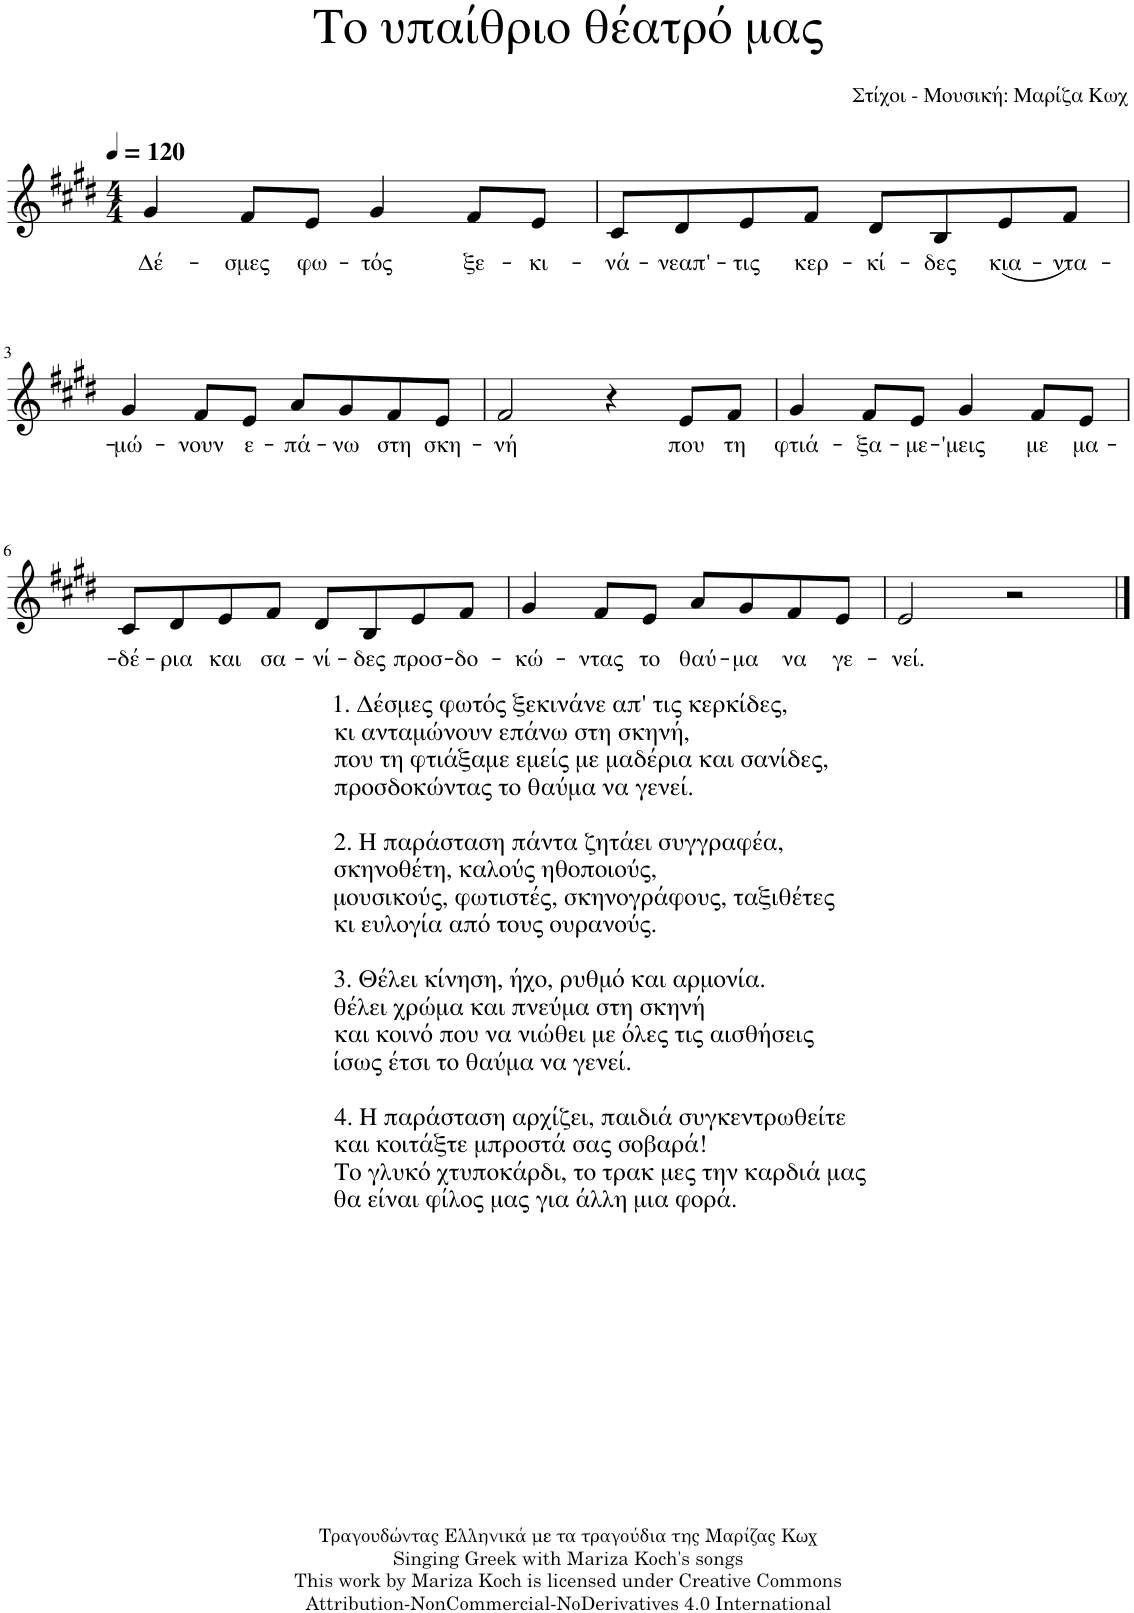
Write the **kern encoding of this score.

**kern	**text	**harte
*part1	*part1	*part1
*staff1	*staff1	*
*I"Piano	*	*
*I'Pno.	*	*
*clefG2	*	*
*k[f#c#g#d#]	*	*
*M4/4	*	*
*MM120	*	*
=1	=1	=1
!	!LO:LY:b	!
4g#/	Δέ-	.
!	!LO:LY:b	!
8f#/L	-σμες	.
!	!LO:LY:b	!
8e/J	φω-	.
!	!LO:LY:b	!
4g#/	-τός	.
!	!LO:LY:b	!
8f#/L	ξε-	.
!	!LO:LY:b	!
8e/J	-κι-	.
=2	=2	=2
!	!LO:LY:b	!
8c#/L	-νά-	.
!	!LO:LY:b	!
8d#/	-νεαπ'-	.
!	!LO:LY:b	!
8e/	-τις	.
!	!LO:LY:b	!
8f#/J	κερ-	.
!	!LO:LY:b	!
8d#/L	-κί-	.
!	!LO:LY:b	!
8B/	-δες	.
!	!LO:LY:b	!
(8e/	κια-	.
!	!LO:LY:b	!
8f#/J)	-ντα-	.
!!LO:LB:g=z
=3	=3	=3
!	!LO:LY:b	!
4g#/	-μώ-	.
!	!LO:LY:b	!
8f#/L	-νουν	.
!	!LO:LY:b	!
8e/J	ε-	.
!	!LO:LY:b	!
8a/L	-πά-	.
!	!LO:LY:b	!
8g#/	-νω	.
!	!LO:LY:b	!
8f#/	στη	.
!	!LO:LY:b	!
8e/J	σκη-	.
=4	=4	=4
!	!LO:LY:b	!
2f#/	-νή	.
4r	.	.
!	!LO:LY:b	!
8e/L	που	.
!	!LO:LY:b	!
8f#/J	τη	.
=5	=5	=5
!	!LO:LY:b	!
4g#/	φτιά-	.
!	!LO:LY:b	!
8f#/L	-ξα-	.
!	!LO:LY:b	!
8e/J	-με-	.
!	!LO:LY:b	!
4g#/	-'μεις	.
!	!LO:LY:b	!
8f#/L	με	.
!	!LO:LY:b	!
8e/J	μα-	.
!!LO:LB:g=z
=6	=6	=6
!LO:TX:b:t=1. Δέσμες φωτός ξεκινάνε απ' τις κερκίδες,	!	!
!LO:TX:b:t=κι ανταμώνουν επάνω στη σκηνή,	!	!
!LO:TX:b:t=που τη φτιάξαμε εμείς με μαδέρια και σανίδες,	!	!
!LO:TX:b:t=προσδοκώντας το θαύμα να γενεί.	!	!
!LO:TX:b:t=2. Η παράσταση πάντα ζητάει συγγραφέα,	!	!
!LO:TX:b:t=σκηνοθέτη, καλούς ηθοποιούς,	!	!
!LO:TX:b:t=μουσικούς, φωτιστές, σκηνογράφους, ταξιθέτες	!	!
!LO:TX:b:t=κι ευλογία από τους ουρανούς.	!	!
!LO:TX:b:t=3. Θέλει κίνηση, ήχο, ρυθμό και αρμονία.	!	!
!LO:TX:b:t=θέλει χρώμα και πνεύμα στη σκηνή	!	!
!LO:TX:b:t=και κοινό που να νιώθει με όλες τις αισθήσεις	!	!
!LO:TX:b:t=ίσως έτσι το θαύμα να γενεί.	!	!
!LO:TX:b:t=4. Η παράσταση αρχίζει, παιδιά συγκεντρωθείτε	!	!
!LO:TX:b:t=και κοιτάξτε μπροστά σας σοβαρά!	!	!
!LO:TX:b:t=Το γλυκό χτυποκάρδι, το τρακ μες την καρδιά μας	!	!
!LO:TX:b:t=θα είναι φίλος μας για άλλη μια φορά.	!	!
!	!LO:LY:b	!
8c#/L	-δέ-	.
!	!LO:LY:b	!
8d#/	-ρια	.
!	!LO:LY:b	!
8e/	και	.
!	!LO:LY:b	!
8f#/J	σα-	.
!	!LO:LY:b	!
8d#/L	-νί-	.
!	!LO:LY:b	!
8B/	-δες	.
!	!LO:LY:b	!
8e/	προσ-	.
!	!LO:LY:b	!
8f#/J	-δο-	.
=7	=7	=7
!	!LO:LY:b	!
4g#/	-κώ-	.
!	!LO:LY:b	!
8f#/L	-ντας	.
!	!LO:LY:b	!
8e/J	το	.
!	!LO:LY:b	!
8a/L	θαύ-	.
!	!LO:LY:b	!
8g#/	-μα	.
!	!LO:LY:b	!
8f#/	να	.
!	!LO:LY:b	!
8e/J	γε-	.
=8	=8	=8
!	!LO:LY:b	!LO:H:kt=N.C.
2e/	-νεί.	N
2r	.	.
==	==	==
*-	*-	*-
